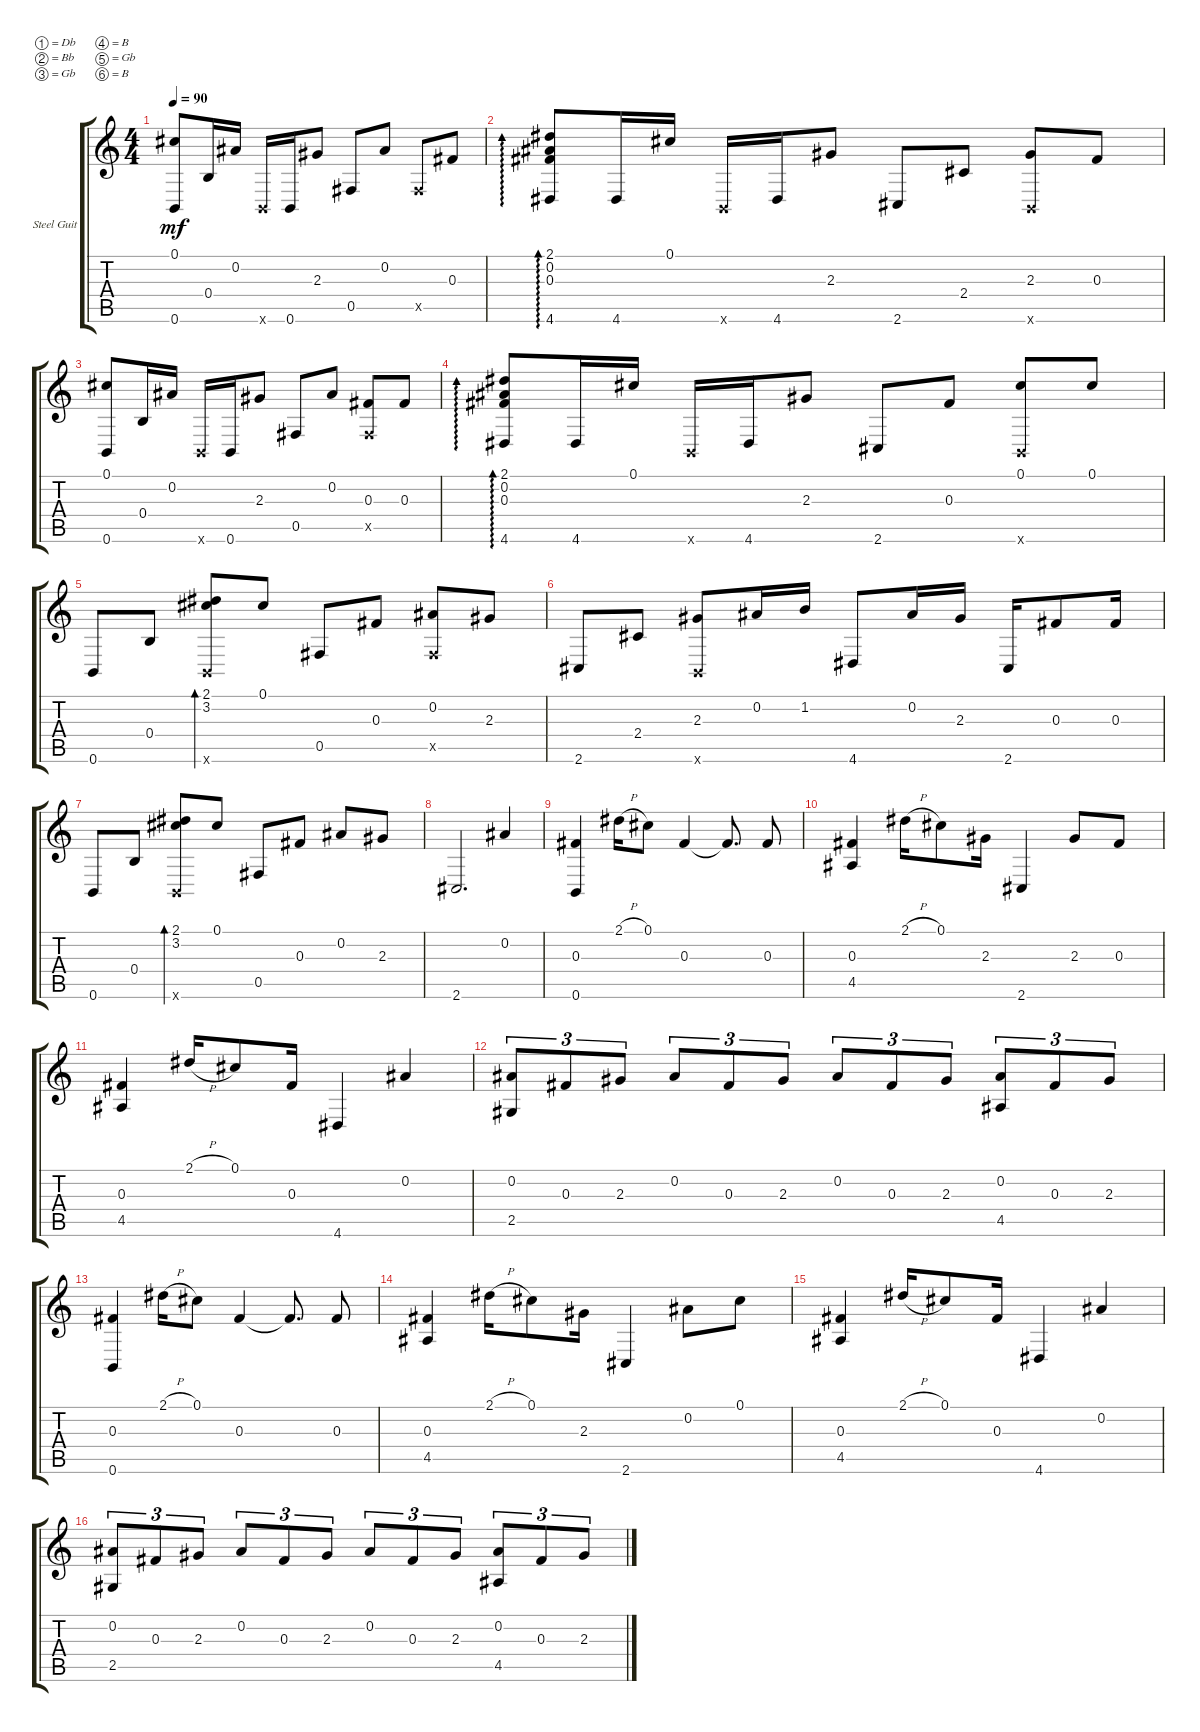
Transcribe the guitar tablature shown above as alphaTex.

\defaultSystemsLayout 4
\bracketExtendMode groupsimilarinstruments
\firstSystemTrackNameOrientation horizontal
\otherSystemsTrackNameOrientation horizontal
\track ("Steel Guitar" "Steel Guit") {instrument acousticguitarsteel}
\staff {score tabs}
\tuning (Db4 Bb3 Gb3 B2 Gb2 B1)
\ts (4 4)
\tempo 90
\clef g2
\ks c
(0.6 0.1).8{dy mf} 0.4.16 0.2.16 0.6{x}.16 0.6.16 2.3.8 0.5.8 0.2.8 0.5{x}.8 0.3.8 |
(0.3 0.2 2.1 4.6).8{ad 0} 4.6.16 0.1.16 0.6{x}.16 4.6.16 2.3.8 2.6.8 2.4.8 (2.3 0.6{x}).8 0.3.8 |
(0.6 0.1).8 0.4.16 0.2.16 0.6{x}.16 0.6.16 2.3.8 0.5.8 0.2.8 (0.5{x} 0.3).8 0.3.8 |
(0.3 0.2 2.1 4.6).8{ad 0} 4.6.16 0.1.16 0.6{x}.16 4.6.16 2.3.8 2.6.8 0.3.8 (0.6{x} 0.1).8 0.1.8 |
0.6.8 0.4.8 (3.2 2.1 0.6{x}).8{bd 65} 0.1.8 0.5.8 0.3.8 (0.2 0.5{x}).8 2.3.8 |
2.6.8 2.4.8 (2.3 0.6{x}).8 0.2.16 1.2.16 4.6.8 0.2.16 2.3.16 2.6.16 0.3.8 0.3.16 |
0.6.8 0.4.8 (3.2 2.1 0.6{x}).8{bd 65} 0.1.8 0.5.8 0.3.8 0.2.8 2.3.8 |
2.6.2{d} 0.2.4 |
(0.3 0.6).4 2.1{h}.16 0.1.8 0.3.4 0.3{t}.8{d} 0.3.8 |
(0.3 4.5).4 2.1{h}.16 0.1.8 2.3.16 2.6.4 2.3.8 0.3.8 |
(4.5 0.3).4 2.1{h}.16 0.1.8 0.3.16 4.6.4 0.2.4 |
(0.2 2.5).8{tu (3 2)} 0.3.8{tu (3 2)} 2.3.8{tu (3 2)} 0.2.8{tu (3 2)} 0.3.8{tu (3 2)} 2.3.8{tu (3 2)} 0.2.8{tu (3 2)} 0.3.8{tu (3 2)} 2.3.8{tu (3 2)} (0.2 4.5).8{tu (3 2)} 0.3.8{tu (3 2)} 2.3.8{tu (3 2)} |
(0.3 0.6).4 2.1{h}.16 0.1.8 0.3.4 0.3{t}.8{d} 0.3.8 |
(0.3 4.5).4 2.1{h}.16 0.1.8 2.3.16 2.6.4 0.2.8 0.1.8 |
(4.5 0.3).4 2.1{h}.16 0.1.8 0.3.16 4.6.4 0.2.4 |
(0.2 2.5).8{tu (3 2)} 0.3.8{tu (3 2)} 2.3.8{tu (3 2)} 0.2.8{tu (3 2)} 0.3.8{tu (3 2)} 2.3.8{tu (3 2)} 0.2.8{tu (3 2)} 0.3.8{tu (3 2)} 2.3.8{tu (3 2)} (0.2 4.5).8{tu (3 2)} 0.3.8{tu (3 2)} 2.3.8{tu (3 2)}
